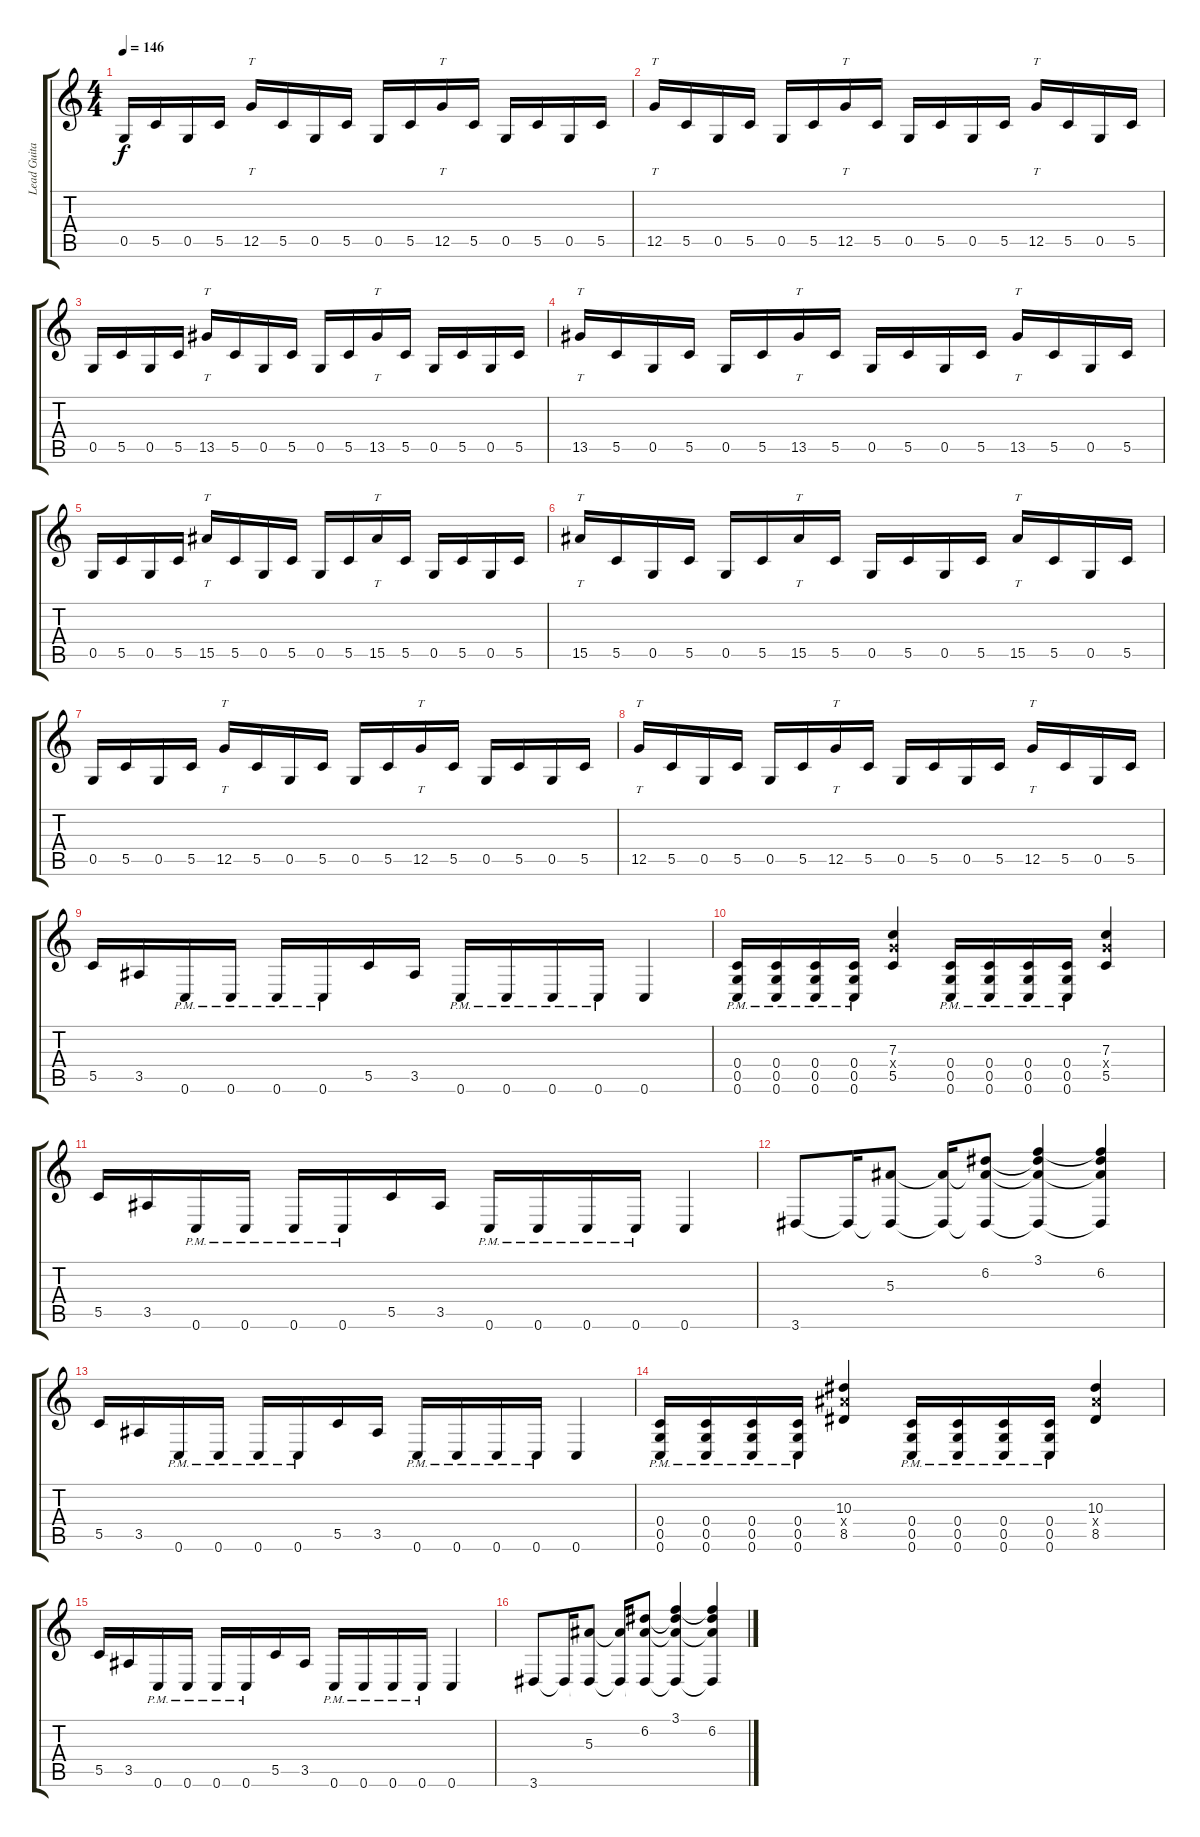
\track ("Lead Guitar" "Lead Guita") {instrument distortionguitar}
\staff {score tabs}
\tuning (D4 A3 F3 C3 G2 C2) {hide}
\ts (4 4)
\tempo 146
\clef g2
\ks c
0.5.16{dy f} 5.5.16 0.5.16 5.5.16 12.5.16{tt} 5.5.16 0.5.16 5.5.16 0.5.16 5.5.16 12.5.16{tt} 5.5.16 0.5.16 5.5.16 0.5.16 5.5.16 |
12.5.16{tt} 5.5.16 0.5.16 5.5.16 0.5.16 5.5.16 12.5.16{tt} 5.5.16 0.5.16 5.5.16 0.5.16 5.5.16 12.5.16{tt} 5.5.16 0.5.16 5.5.16 |
0.5.16 5.5.16 0.5.16 5.5.16 13.5.16{tt} 5.5.16 0.5.16 5.5.16 0.5.16 5.5.16 13.5.16{tt} 5.5.16 0.5.16 5.5.16 0.5.16 5.5.16 |
13.5.16{tt} 5.5.16 0.5.16 5.5.16 0.5.16 5.5.16 13.5.16{tt} 5.5.16 0.5.16 5.5.16 0.5.16 5.5.16 13.5.16{tt} 5.5.16 0.5.16 5.5.16 |
0.5.16 5.5.16 0.5.16 5.5.16 15.5.16{tt} 5.5.16 0.5.16 5.5.16 0.5.16 5.5.16 15.5.16{tt} 5.5.16 0.5.16 5.5.16 0.5.16 5.5.16 |
15.5.16{tt} 5.5.16 0.5.16 5.5.16 0.5.16 5.5.16 15.5.16{tt} 5.5.16 0.5.16 5.5.16 0.5.16 5.5.16 15.5.16{tt} 5.5.16 0.5.16 5.5.16 |
0.5.16 5.5.16 0.5.16 5.5.16 12.5.16{tt} 5.5.16 0.5.16 5.5.16 0.5.16 5.5.16 12.5.16{tt} 5.5.16 0.5.16 5.5.16 0.5.16 5.5.16 |
12.5.16{tt} 5.5.16 0.5.16 5.5.16 0.5.16 5.5.16 12.5.16{tt} 5.5.16 0.5.16 5.5.16 0.5.16 5.5.16 12.5.16{tt} 5.5.16 0.5.16 5.5.16 |
5.5.16 3.5.16 0.6{pm}.16 0.6{pm}.16 0.6{pm}.16 0.6{pm}.16 5.5.16 3.5.16 0.6{pm}.16 0.6{pm}.16 0.6{pm}.16 0.6{pm}.16 0.6.4 |
(0.4{pm} 0.5{pm} 0.6{pm}).16 (0.4{pm} 0.5{pm} 0.6{pm}).16 (0.4{pm} 0.5{pm} 0.6{pm}).16 (0.4{pm} 0.5{pm} 0.6{pm}).16 (7.3 7.4{x} 5.5).4 (0.4{pm} 0.5{pm} 0.6{pm}).16 (0.4{pm} 0.5{pm} 0.6{pm}).16 (0.4{pm} 0.5{pm} 0.6{pm}).16 (0.4{pm} 0.5{pm} 0.6{pm}).16 (7.3 7.4{x} 5.5).4 |
5.5.16 3.5.16 0.6{pm}.16 0.6{pm}.16 0.6{pm}.16 0.6{pm}.16 5.5.16 3.5.16 0.6{pm}.16 0.6{pm}.16 0.6{pm}.16 0.6{pm}.16 0.6.4 |
3.6.8 3.6{t}.16 (5.3 3.6{t}).8 (5.3{t} 3.6{t}).16 (6.2 5.3{t} 3.6{t}).8 (3.1 6.2{t} 5.3{t} 3.6{t}).4 (3.1{t} 6.2 5.3{t} 3.6{t}).4 |
5.5.16 3.5.16 0.6{pm}.16 0.6{pm}.16 0.6{pm}.16 0.6{pm}.16 5.5.16 3.5.16 0.6{pm}.16 0.6{pm}.16 0.6{pm}.16 0.6{pm}.16 0.6.4 |
(0.4{pm} 0.5{pm} 0.6{pm}).16 (0.4{pm} 0.5{pm} 0.6{pm}).16 (0.4{pm} 0.5{pm} 0.6{pm}).16 (0.4{pm} 0.5{pm} 0.6{pm}).16 (10.3 10.4{x} 8.5).4 (0.4{pm} 0.5{pm} 0.6{pm}).16 (0.4{pm} 0.5{pm} 0.6{pm}).16 (0.4{pm} 0.5{pm} 0.6{pm}).16 (0.4{pm} 0.5{pm} 0.6{pm}).16 (10.3 10.4{x} 8.5).4 |
5.5.16 3.5.16 0.6{pm}.16 0.6{pm}.16 0.6{pm}.16 0.6{pm}.16 5.5.16 3.5.16 0.6{pm}.16 0.6{pm}.16 0.6{pm}.16 0.6{pm}.16 0.6.4 |
3.6.8 3.6{t}.16 (5.3 3.6{t}).8 (5.3{t} 3.6{t}).16 (6.2 5.3{t} 3.6{t}).8 (3.1 6.2{t} 5.3{t} 3.6{t}).4 (3.1{t} 6.2 5.3{t} 3.6{t}).4
